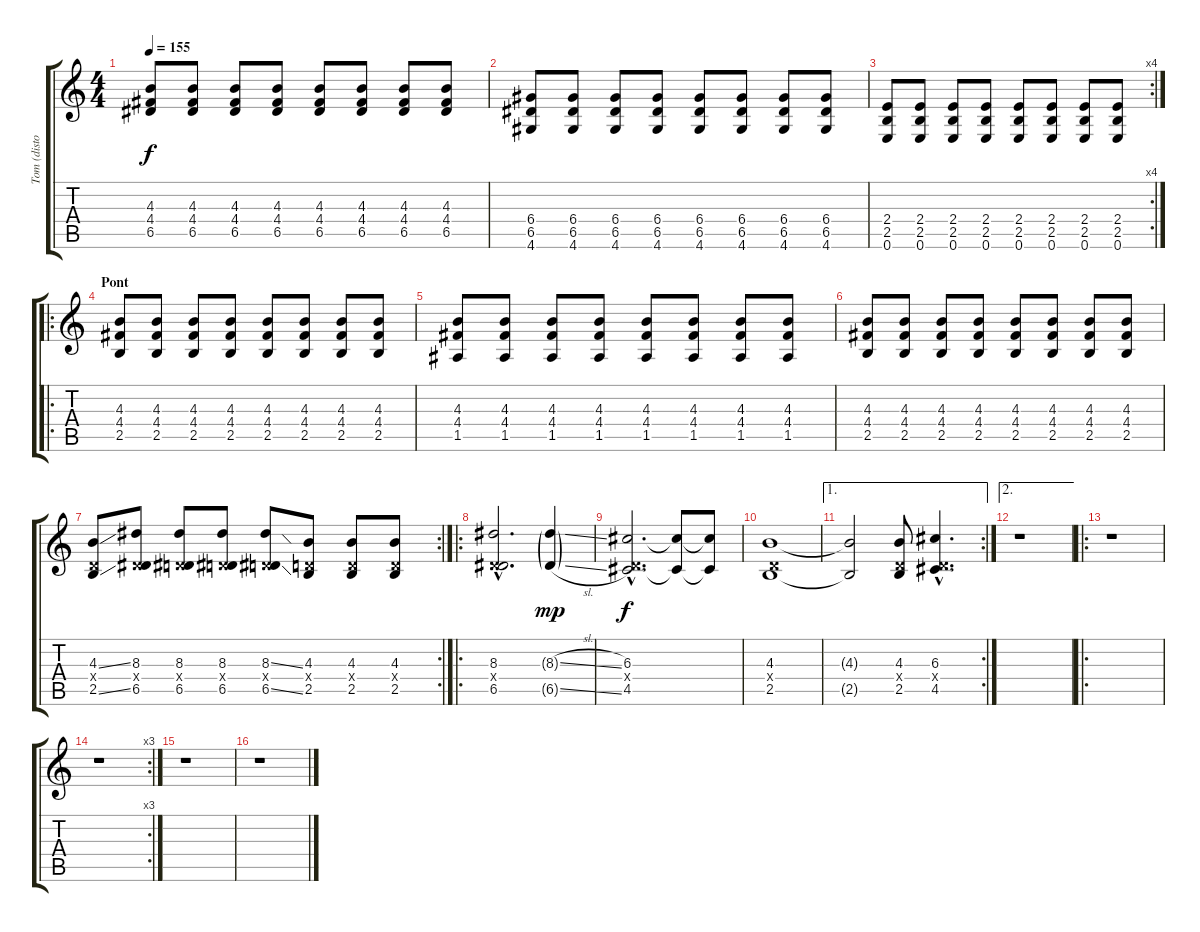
\track ("Tom (disto)" "Tom (disto") {instrument overdrivenguitar}
\staff {score tabs}
\tuning (E4 B3 G3 D3 A2 E2) {hide}
\ts (4 4)
\tempo 155
\clef g2
\ks c
(4.3 4.4 6.5).8{dy f} (4.3 4.4 6.5).8 (4.3 4.4 6.5).8 (4.3 4.4 6.5).8 (4.3 4.4 6.5).8 (4.3 4.4 6.5).8 (4.3 4.4 6.5).8 (4.3 4.4 6.5).8 |
(6.4 6.5 4.6).8 (6.4 6.5 4.6).8 (6.4 6.5 4.6).8 (6.4 6.5 4.6).8 (6.4 6.5 4.6).8 (6.4 6.5 4.6).8 (6.4 6.5 4.6).8 (6.4 6.5 4.6).8 |
\rc 4
(2.4 2.5 0.6).8 (2.4 2.5 0.6).8 (2.4 2.5 0.6).8 (2.4 2.5 0.6).8 (2.4 2.5 0.6).8 (2.4 2.5 0.6).8 (2.4 2.5 0.6).8 (2.4 2.5 0.6).8 |
\ro
\section ("" "Pont")
(4.3 4.4 2.5).8 (4.3 4.4 2.5).8 (4.3 4.4 2.5).8 (4.3 4.4 2.5).8 (4.3 4.4 2.5).8 (4.3 4.4 2.5).8 (4.3 4.4 2.5).8 (4.3 4.4 2.5).8 |
(4.3 4.4 1.5).8 (4.3 4.4 1.5).8 (4.3 4.4 1.5).8 (4.3 4.4 1.5).8 (4.3 4.4 1.5).8 (4.3 4.4 1.5).8 (4.3 4.4 1.5).8 (4.3 4.4 1.5).8 |
(4.3 4.4 2.5).8 (4.3 4.4 2.5).8 (4.3 4.4 2.5).8 (4.3 4.4 2.5).8 (4.3 4.4 2.5).8 (4.3 4.4 2.5).8 (4.3 4.4 2.5).8 (4.3 4.4 2.5).8 |
\rc 2
(4.3{ss} 0.4{x} 2.5{ss}).8 (8.3 0.4{x} 6.5).8 (8.3 0.4{x} 6.5).8 (8.3 0.4{x} 6.5).8 (8.3{ss} 0.4{x} 6.5{ss}).8 (4.3 0.4{x} 2.5).8 (4.3 0.4{x} 2.5).8 (4.3 0.4{x} 2.5).8 |
\ro
(8.3{hac} 0.4{hac x} 6.5{hac}).2{d volume 12} (8.3{sl g} 6.5{sl g}).4{dy mp} |
(6.3{hac} 0.4{hac x} 4.5{hac}).2{d dy f volume 6} (6.3{t} 4.5{t}).8 (6.3{t} 4.5{t}).8{volume 15} |
(4.3 0.4{x} 2.5).1{volume 2} |
\ae 1
\rc 2
(4.3{t} 2.5{t}).2 (4.3 0.4{x} 2.5).8{volume 15} (6.3{hac} 0.4{hac x} 4.5{hac}).4{d} |
\ae 2
r.1 |
\ro
r.1 |
\rc 3
r.1 |
r.1 |
r.1
